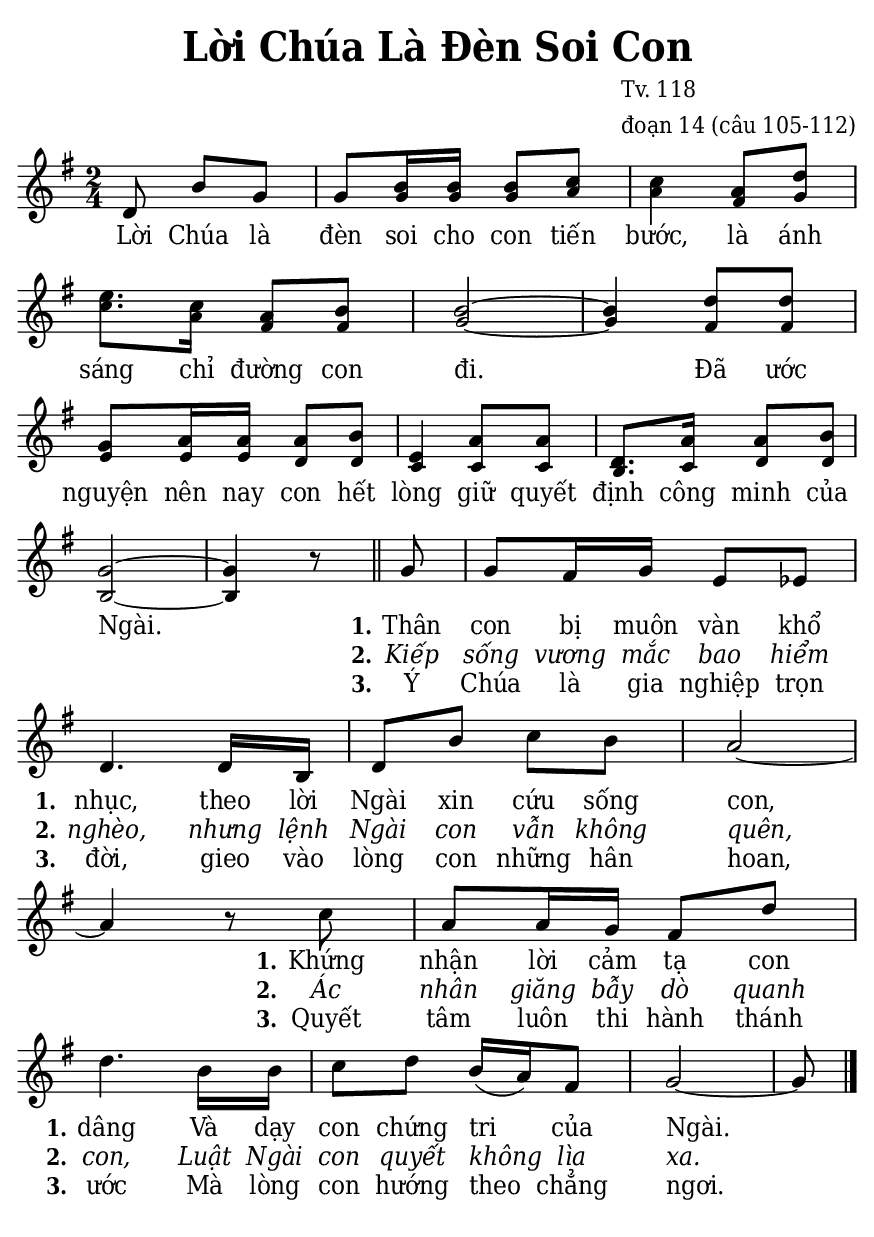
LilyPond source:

% Cài đặt chung\
\version "2.22.1"
\include "english.ly"

\header {
  title = \markup { \fontsize #1 "Lời Chúa Là Đèn Soi Con" }
  composer = \markup {
    \column {
      \line { "Tv. 118" }
      \line { "đoạn 14 (câu 105-112)"  }
    }
  }
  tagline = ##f
}

% Nhạc phiên khúc
nhacPhienKhucSop = \relative c' {
  \partial 4. d8 b' g |
  g b16 b b8 c |
  c4 a8 d |
  e8. c16 a8 b |
  b2 ~ 
  b4 d8 d |
  g,8 a16 a a8 b |
  e,4 a8 a |
  d,8. a'16 a8 b |
  g2 ~ |
  g4 r8 \bar "||"
  
  g8 |
  g8 fs16 g e8 ef |
  d4. d16 b |
  d8 b' c b |
  a2 ~ |
  a4 r8 c |
  a a16 g fs8 d' |
  d4. b16 b |
  c8 d b16 (a) fs8 |
  g2 ~ |
  g8 \bar "|."
}

nhacPhienKhucAlto = \relative c' {
  d8 b' g |
  g g16 g g8 a |
  a4 fs8 g |
  c8. a16 fs8 fs |
  g2 ~ |
  g4 fs8 fs |
  e e16 e d8 d |
  c4 c8 c |
  b8. c16 d8 d |
  b2 ~ |
  b4 r8
}

% Lời phiên khúc
loiPhienKhucSop = \lyrics {
  %\set stanza = "ĐK:"
  Lời Chúa là đèn soi cho con tiến bước,
  là ánh sáng chỉ đường con đi.
  Đã ước nguyện nên nay con hết lòng
  giữ quyết định công minh của Ngài.
  <<
    {
      \set stanza = "1."
      Thân con bị muôn vàn khổ nhục,
      theo lời Ngài xin cứu sống con,
      Khứng nhận lời cảm tạ con dâng
      Và dạy con chứng tri của Ngài.
    }
    \new Lyrics {
	    \set associatedVoice = "beSop"
	    \set stanza = "2."
      \override Lyrics.LyricText.font-shape = #'italic
	    Kiếp sống vương mắc bao hiểm nghèo,
	    nhưng lệnh Ngài con vẫn không quên,
	    Ác nhân giăng bẫy dò quanh con,
	    Luật Ngài con quyết không lìa xa.
    }
    \new Lyrics {
	    \set associatedVoice = "beSop"
	    \set stanza = "3."
	    Ý Chúa là gia nghiệp trọn đời,
	    gieo vào lòng con những hân hoan,
	    Quyết tâm luôn thi hành thánh ước
	    Mà lòng con hướng theo chẳng ngơi.
    }
  >>
}

% Dàn trang
\paper {
  #(set-paper-size "a5")
  top-margin = 3\mm
  bottom-margin = 3\mm
  left-margin = 3\mm
  right-margin = 3\mm
  indent = #0
  #(define fonts
	 (make-pango-font-tree "Deja Vu Serif Condensed"
	 		       "Deja Vu Serif Condensed"
			       "Deja Vu Serif Condensed"
			       (/ 20 20)))
  print-page-number = ##f
  page-count = #1
}

TongNhip = {
  \key g \major \time 2/4
  \set Timing.beamExceptions = #'()
  \set Timing.baseMoment = #(ly:make-moment 1/4)
}

% mã nguồn cho những chức năng chưa hỗ trợ trong phiên bản lilypond hiện tại
% cung cấp bởi cộng đồng lilypond khi gửi email đến lilypond-user@gnu.org
% Đổi kích thước nốt cho bè phụ
notBePhu =
#(define-music-function (font-size music) (number? ly:music?)
   (for-some-music
     (lambda (m)
       (if (music-is-of-type? m 'rhythmic-event)
           (begin
             (set! (ly:music-property m 'tweaks)
                   (cons `(font-size . ,font-size)
                         (ly:music-property m 'tweaks)))
             #t)
           #f))
     music)
   music)

% in số phiên khúc trên mỗi dòng
#(define (add-grob-definition grob-name grob-entry)
    (set! all-grob-descriptions
          (cons ((@@ (lily) completize-grob-entry)
                 (cons grob-name grob-entry))
                all-grob-descriptions)))

#(add-grob-definition
   'StanzaNumberSpanner
   `((direction . ,LEFT)
     (font-series . bold)
     (padding . 1)
     (side-axis . ,X)
     (stencil . ,ly:text-interface::print)
     (X-offset . ,ly:side-position-interface::x-aligned-side)
     (Y-extent . ,grob::always-Y-extent-from-stencil)
     (meta . ((class . Spanner)
              (interfaces . (font-interface
                             side-position-interface
                             stanza-number-interface
                             text-interface))))))

\layout {
   \context {
     \Global
     \grobdescriptions #all-grob-descriptions
   }
   \context {
     \Score
     \remove Stanza_number_align_engraver
     \consists
       #(lambda (context)
          (let ((texts '())
                (syllables '()))
            (make-engraver
             (acknowledgers
              ((stanza-number-interface engraver grob source-engraver)
                 (set! texts (cons grob texts)))
              ((lyric-syllable-interface engraver grob source-engraver)
                 (set! syllables (cons grob syllables))))
             ((stop-translation-timestep engraver)
                (for-each
                 (lambda (text)
                   (for-each
                    (lambda (syllable)
                      (ly:pointer-group-interface::add-grob text
'side-support-elements syllable))
                    syllables))
                 texts)
                (set! syllables '())))))
   }
   \context {
     \Lyrics
     \remove Stanza_number_engraver
     \consists
       #(lambda (context)
          (let ((text #f)
                (last-stanza #f))
            (make-engraver
             ((process-music engraver)
                (let ((stanza (ly:context-property context 'stanza #f)))
                  (if (and stanza (not (equal? stanza last-stanza)))
                      (let ((column (ly:context-property context
'currentCommandColumn)))
                        (set! last-stanza stanza)
                        (if text
                            (ly:spanner-set-bound! text RIGHT column))

                        (set! text (ly:engraver-make-grob engraver
'StanzaNumberSpanner '()))
                        (ly:grob-set-property! text 'text stanza)
                        (ly:spanner-set-bound! text LEFT column)))))
             ((finalize engraver)
                (if text
                    (let ((column (ly:context-property context
'currentCommandColumn)))
                      (ly:spanner-set-bound! text RIGHT column)))))))
     \override StanzaNumberSpanner.horizon-padding = 10000
   }
}
% kết thúc mã nguồn

\score {
  \new ChoirStaff <<
    \new Staff \with {
        \consists "Merge_rests_engraver"
        printPartCombineTexts = ##f
      }
      <<
      \new Voice \TongNhip \partCombine 
        \nhacPhienKhucSop
        \notBePhu -1 { \nhacPhienKhucAlto }
      \new NullVoice = beSop \nhacPhienKhucSop
      \new Lyrics \lyricsto beSop \loiPhienKhucSop
      >>
  >>
  \layout {
    \override Lyrics.LyricSpace.minimum-distance = #1.5
    \override Score.BarNumber.break-visibility = ##(#f #f #f)
    \override Score.SpacingSpanner.uniform-stretching = ##t
  } 
}
